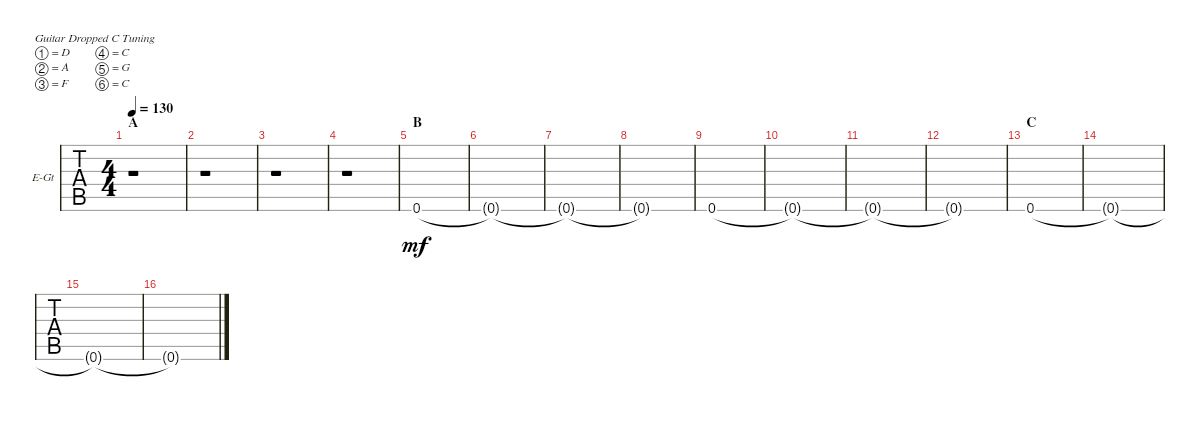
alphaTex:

\defaultSystemsLayout 4
\bracketExtendMode groupsimilarinstruments
\firstSystemTrackNameOrientation horizontal
\otherSystemsTrackNameOrientation horizontal
\track ("Overdrive Guitar" "E-Gt") {instrument overdrivenguitar}
\staff {tabs}
\tuning (D4 A3 F3 C3 G2 C2)
\ts (4 4)
\section ("" "A")
\tempo 130
\clef g2
\ks c
r.1{dy mf instrument overdrivenguitar} |
r.1 |
r.1 |
r.1 |
\section ("" "B")
0.6.1 |
0.6{t}.1 |
0.6{t}.1 |
0.6{t}.1 |
0.6.1 |
0.6{t}.1 |
0.6{t}.1 |
0.6{t}.1 |
\section ("" "C")
0.6.1 |
0.6{t}.1 |
0.6{t}.1 |
0.6{t}.1
